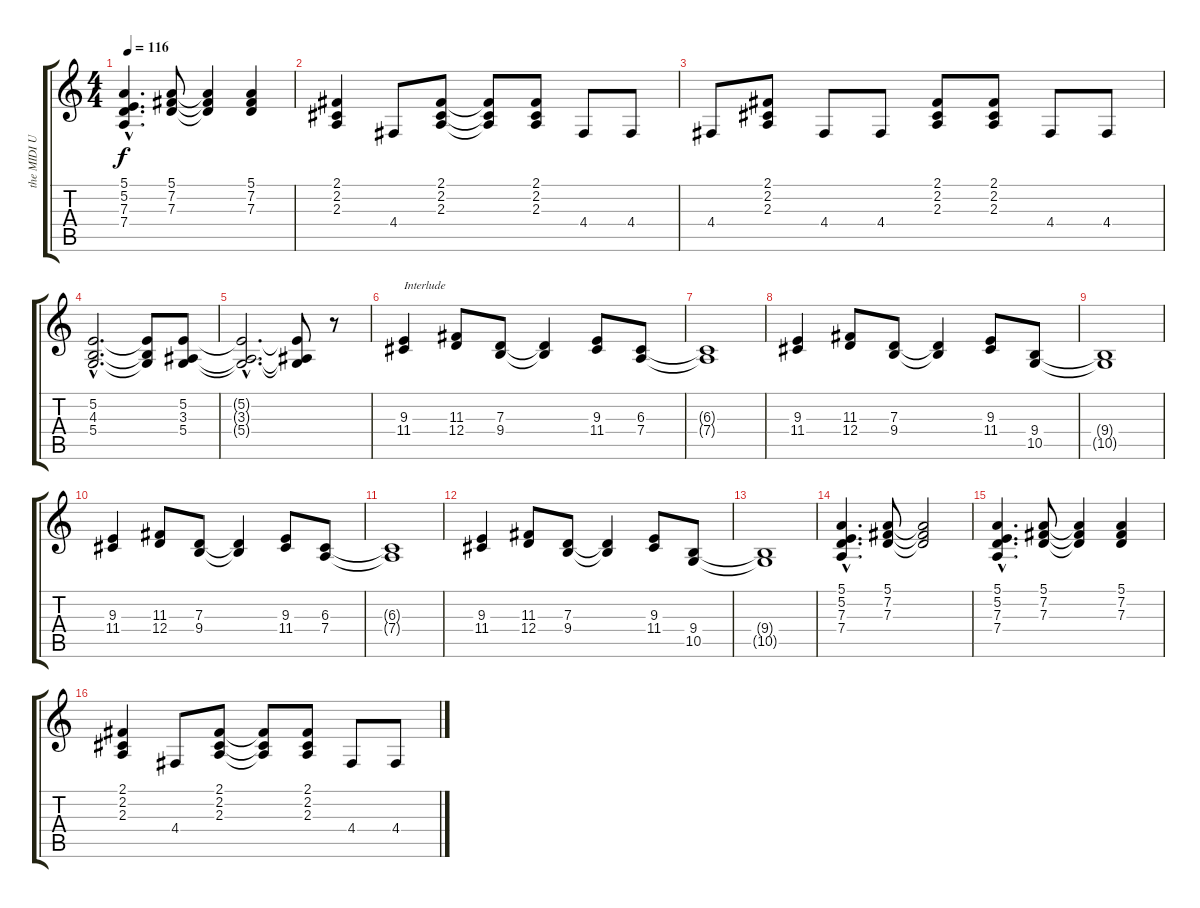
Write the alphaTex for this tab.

\track ("the MIDI Universe" "the MIDI U") {instrument brightacousticpiano}
\staff {score tabs}
\tuning (E4 B3 G3 D3 A2 E2) {hide}
\ts (4 4)
\tempo 116
\clef g2
\ks c
(5.1{hac} 5.2{hac} 7.3{hac} 7.4{hac}).4{d dy f} (5.1 7.2 7.3).8 (5.1{t} 7.2{t} 7.3{t}).4 (5.1 7.2 7.3).4 |
(2.1 2.2 2.3).4 4.4.8 (2.1 2.2 2.3).8 (2.1{t} 2.2{t} 2.3{t}).8 (2.1 2.2 2.3).8 4.4.8 4.4.8 |
4.4.8 (2.1 2.2 2.3).8 4.4.8 4.4.8 (2.1 2.2 2.3).8 (2.1 2.2 2.3).8 4.4.8 4.4.8 |
(5.2{hac} 4.3{hac} 5.4{hac}).2{d} (5.2{t} 4.3{t} 5.4{t}).8 (5.2 3.3 5.4).8 |
(5.2{hac t} 3.3{hac t} 5.4{hac t}).2{d} (5.2{t} 3.3{t} 5.4{t}).8 r.8 |
(9.3 11.4).4{txt "Interlude"} (11.3 12.4).8 (7.3 9.4).8 (7.3{t} 9.4{t}).4 (9.3 11.4).8 (6.3 7.4).8 |
(6.3{t} 7.4{t}).1 |
(9.3 11.4).4 (11.3 12.4).8 (7.3 9.4).8 (7.3{t} 9.4{t}).4 (9.3 11.4).8 (9.4 10.5).8 |
(9.4{t} 10.5{t}).1 |
(9.3 11.4).4 (11.3 12.4).8 (7.3 9.4).8 (7.3{t} 9.4{t}).4 (9.3 11.4).8 (6.3 7.4).8 |
(6.3{t} 7.4{t}).1 |
(9.3 11.4).4 (11.3 12.4).8 (7.3 9.4).8 (7.3{t} 9.4{t}).4 (9.3 11.4).8 (9.4 10.5).8 |
(9.4{t} 10.5{t}).1 |
(5.1{hac} 5.2{hac} 7.3{hac} 7.4{hac}).4{d} (5.1 7.2 7.3).8 (5.1{t} 7.2{t} 7.3{t}).2 |
(5.1{hac} 5.2{hac} 7.3{hac} 7.4{hac}).4{d} (5.1 7.2 7.3).8 (5.1{t} 7.2{t} 7.3{t}).4 (5.1 7.2 7.3).4 |
(2.1 2.2 2.3).4 4.4.8 (2.1 2.2 2.3).8 (2.1{t} 2.2{t} 2.3{t}).8 (2.1 2.2 2.3).8 4.4.8 4.4.8
